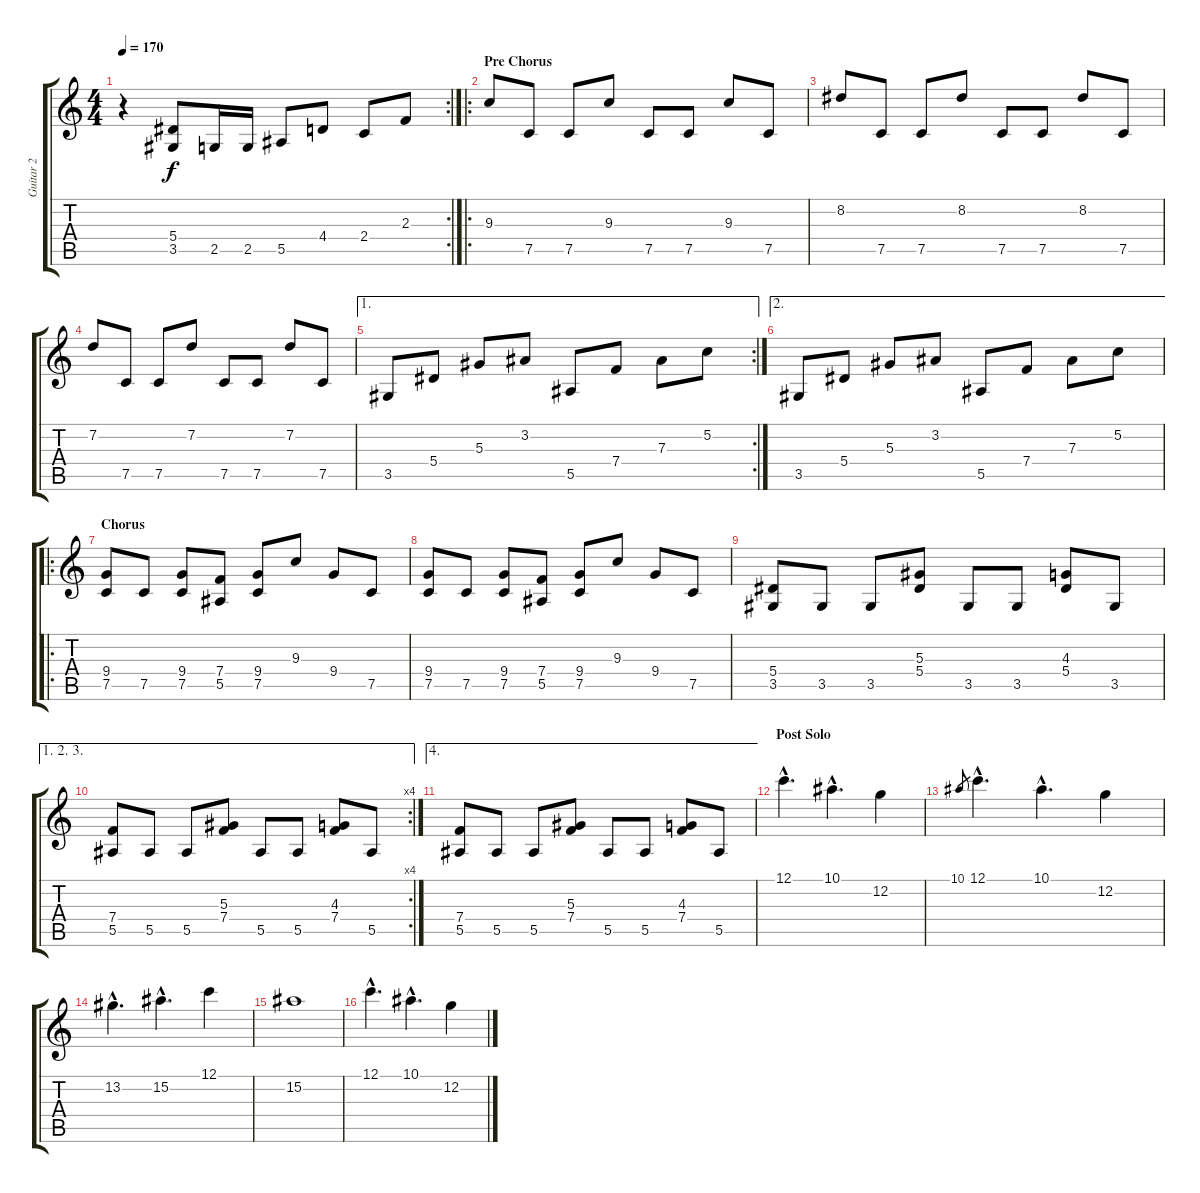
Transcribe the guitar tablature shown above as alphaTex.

\track ("Guitar 2" "Guitar 2") {instrument overdrivenguitar}
\staff {score tabs}
\tuning (C4 G3 Eb3 Bb2 F2 C2) {hide}
\rc 2
\ts (4 4)
\tempo 170
\clef g2
\ks c
r.4{dy f} (5.4 3.5).8 2.5.16 2.5.16 5.5.8 4.4.8 2.4.8 2.3.8 |
\ro
\section ("" "Pre Chorus")
9.3.8 7.5.8 7.5.8 9.3.8 7.5.8 7.5.8 9.3.8 7.5.8 |
8.2.8 7.5.8 7.5.8 8.2.8 7.5.8 7.5.8 8.2.8 7.5.8 |
7.2.8 7.5.8 7.5.8 7.2.8 7.5.8 7.5.8 7.2.8 7.5.8 |
\ae 1
\rc 2
3.5.8 5.4.8 5.3.8 3.2.8 5.5.8 7.4.8 7.3.8 5.2.8 |
\ae 2
3.5.8 5.4.8 5.3.8 3.2.8 5.5.8 7.4.8 7.3.8 5.2.8 |
\ro
\section ("" "Chorus")
(9.4 7.5).8 7.5.8 (9.4 7.5).8 (7.4 5.5).8 (9.4 7.5).8 9.3.8 9.4.8 7.5.8 |
(9.4 7.5).8 7.5.8 (9.4 7.5).8 (7.4 5.5).8 (9.4 7.5).8 9.3.8 9.4.8 7.5.8 |
(5.4 3.5).8 3.5.8 3.5.8 (5.3 5.4).8 3.5.8 3.5.8 (4.3 5.4).8 3.5.8 |
\ae (1 2 3)
\rc 4
(7.4 5.5).8 5.5.8 5.5.8 (5.3 7.4).8 5.5.8 5.5.8 (4.3 7.4).8 5.5.8 |
\ae 4
(7.4 5.5).8 5.5.8 5.5.8 (5.3 7.4).8 5.5.8 5.5.8 (4.3 7.4).8 5.5.8 |
\section ("" "Post Solo")
12.1{hac}.4{d} 10.1{hac}.4{d} 12.2.4 |
10.1.8{gr} 12.1{hac}.4{d} 10.1{hac}.4{d} 12.2.4 |
13.2{hac}.4{d} 15.2{hac}.4{d} 12.1.4 |
15.2.1 |
12.1{hac}.4{d} 10.1{hac}.4{d} 12.2.4
